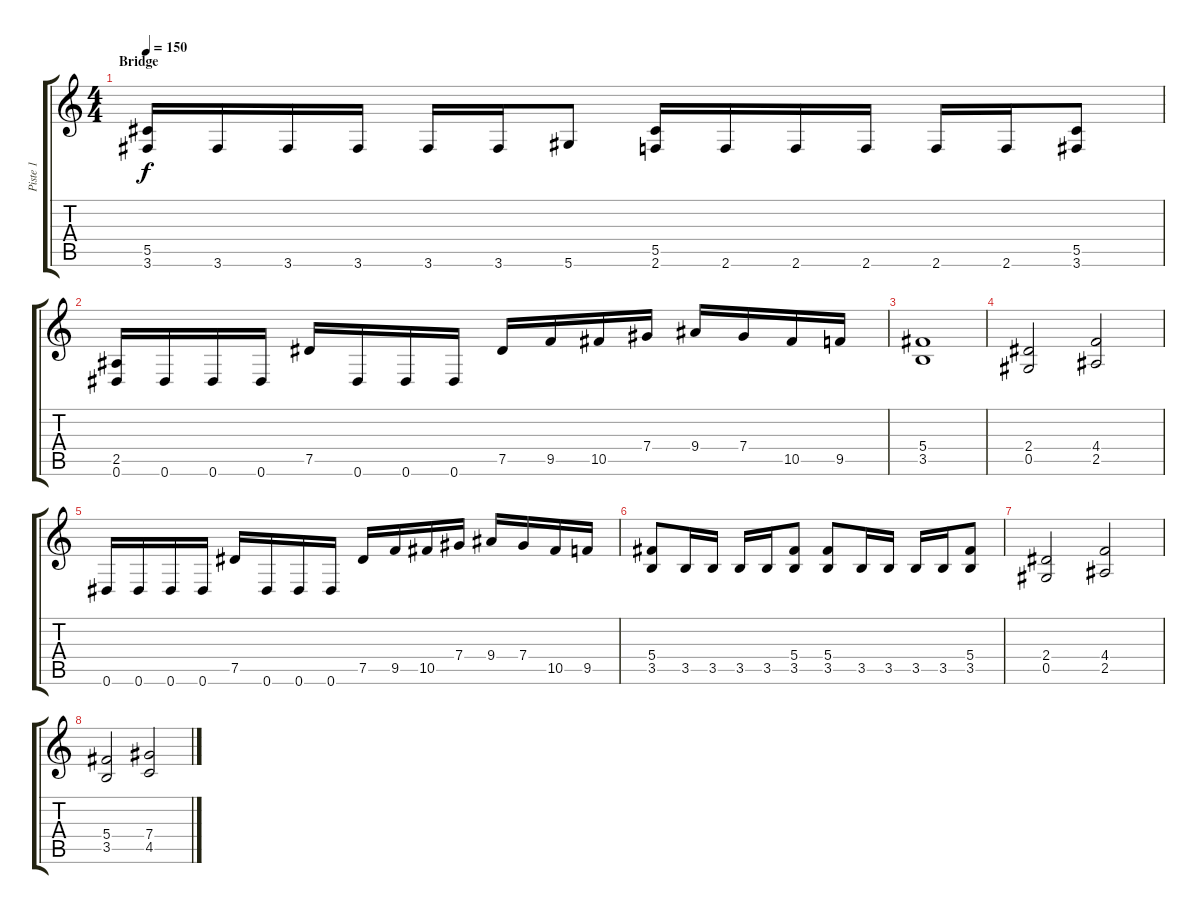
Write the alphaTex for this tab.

\track ("Piste 1" "Piste 1") {instrument distortionguitar}
\staff {score tabs}
\tuning (Eb4 Bb3 Gb3 Db3 Ab2 Eb2) {hide}
\ts (4 4)
\section ("" "Bridge")
\tempo 150
\clef g2
\ks c
(5.5 3.6).16{dy f} 3.6.16 3.6.16 3.6.16 3.6.16 3.6.16 5.6.8 (5.5 2.6).16 2.6.16 2.6.16 2.6.16 2.6.16 2.6.16 (5.5 3.6).8 |
(2.5 0.6).16 0.6.16 0.6.16 0.6.16 7.5.16 0.6.16 0.6.16 0.6.16 7.5.16 9.5.16 10.5.16 7.4.16 9.4.16 7.4.16 10.5.16 9.5.16 |
(5.4 3.5).1 |
(2.4 0.5).2 (4.4 2.5).2 |
0.6.16 0.6.16 0.6.16 0.6.16 7.5.16 0.6.16 0.6.16 0.6.16 7.5.16 9.5.16 10.5.16 7.4.16 9.4.16 7.4.16 10.5.16 9.5.16 |
(5.4 3.5).8 3.5.16 3.5.16 3.5.16 3.5.16 (5.4 3.5).8 (5.4 3.5).8 3.5.16 3.5.16 3.5.16 3.5.16 (5.4 3.5).8 |
(2.4 0.5).2 (4.4 2.5).2 |
(5.4 3.5).2 (7.4 4.5).2
